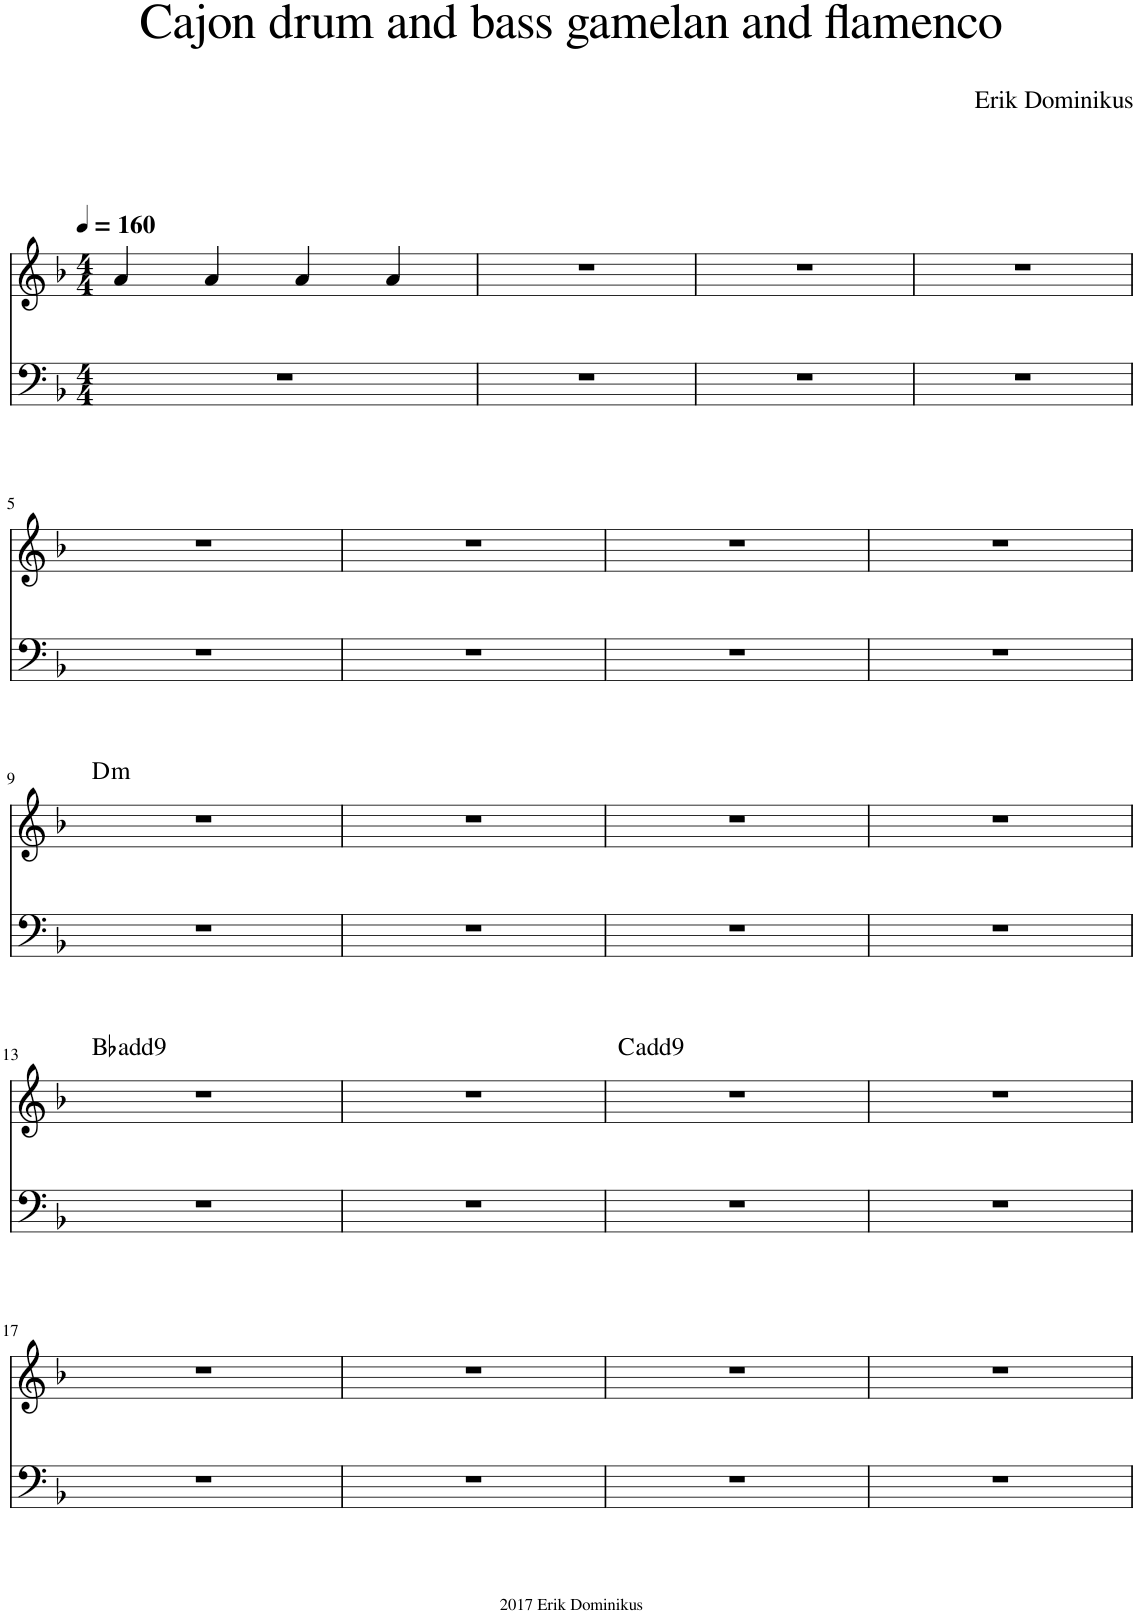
**kern	**kern	**harte
*part1	*part1	*part1
*staff2	*staff1	*
*I"Piano	*	*
*I'Pno.	*	*
*clefF4	*clefG2	*
*k[b-]	*k[b-]	*
*M4/4	*M4/4	*
*MM160	*MM160	*
=1	=1	=1
1r	4a/	.
.	4a/	.
.	4a/	.
.	4a/	.
=2	=2	=2
1r	1r	.
=3	=3	=3
1r	1r	.
=4	=4	=4
1r	1r	.
!!LO:LB:g=z
=5	=5	=5
1r	1r	.
=6	=6	=6
1r	1r	.
=7	=7	=7
1r	1r	.
=8	=8	=8
1r	1r	.
!!LO:LB:g=z
=9	=9	=9
!	!	!LO:H:kt=m
1r	1r	D:min
=10	=10	=10
1r	1r	.
=11	=11	=11
1r	1r	.
=12	=12	=12
1r	1r	.
!!LO:LB:g=z
=13	=13	=13
1r	1r	Bb:maj(9)
=14	=14	=14
1r	1r	.
=15	=15	=15
1r	1r	C:maj(9)
=16	=16	=16
1r	1r	.
!!LO:LB:g=z
=17	=17	=17
1r	1r	.
=18	=18	=18
1r	1r	.
=19	=19	=19
1r	1r	.
=20	=20	=20
1r	1r	.
=	=	=
*-	*-	*-
